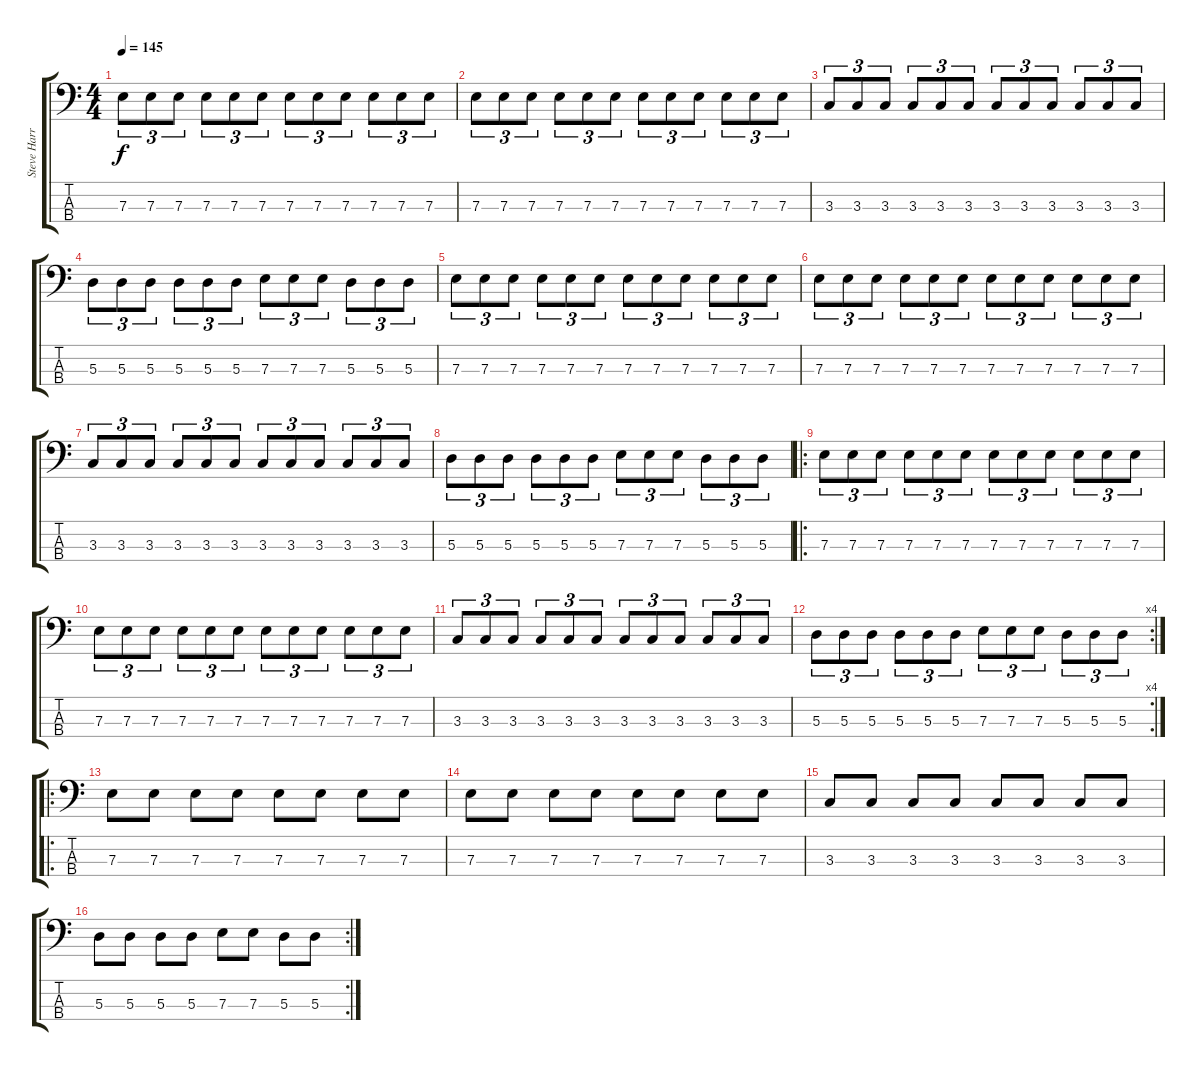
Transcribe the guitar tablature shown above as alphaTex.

\track ("Steve Harris" "Steve Harr") {instrument electricbassfinger}
\staff {score tabs}
\tuning (G2 D2 A1 E1) {hide}
\ts (4 4)
\tempo 145
\clef f4
\ks c
7.3.8{tu (3 2) dy f} 7.3.8{tu (3 2)} 7.3.8{tu (3 2)} 7.3.8{tu (3 2)} 7.3.8{tu (3 2)} 7.3.8{tu (3 2)} 7.3.8{tu (3 2)} 7.3.8{tu (3 2)} 7.3.8{tu (3 2)} 7.3.8{tu (3 2)} 7.3.8{tu (3 2)} 7.3.8{tu (3 2)} |
7.3.8{tu (3 2)} 7.3.8{tu (3 2)} 7.3.8{tu (3 2)} 7.3.8{tu (3 2)} 7.3.8{tu (3 2)} 7.3.8{tu (3 2)} 7.3.8{tu (3 2)} 7.3.8{tu (3 2)} 7.3.8{tu (3 2)} 7.3.8{tu (3 2)} 7.3.8{tu (3 2)} 7.3.8{tu (3 2)} |
3.3.8{tu (3 2)} 3.3.8{tu (3 2)} 3.3.8{tu (3 2)} 3.3.8{tu (3 2)} 3.3.8{tu (3 2)} 3.3.8{tu (3 2)} 3.3.8{tu (3 2)} 3.3.8{tu (3 2)} 3.3.8{tu (3 2)} 3.3.8{tu (3 2)} 3.3.8{tu (3 2)} 3.3.8{tu (3 2)} |
5.3.8{tu (3 2)} 5.3.8{tu (3 2)} 5.3.8{tu (3 2)} 5.3.8{tu (3 2)} 5.3.8{tu (3 2)} 5.3.8{tu (3 2)} 7.3.8{tu (3 2)} 7.3.8{tu (3 2)} 7.3.8{tu (3 2)} 5.3.8{tu (3 2)} 5.3.8{tu (3 2)} 5.3.8{tu (3 2)} |
7.3.8{tu (3 2)} 7.3.8{tu (3 2)} 7.3.8{tu (3 2)} 7.3.8{tu (3 2)} 7.3.8{tu (3 2)} 7.3.8{tu (3 2)} 7.3.8{tu (3 2)} 7.3.8{tu (3 2)} 7.3.8{tu (3 2)} 7.3.8{tu (3 2)} 7.3.8{tu (3 2)} 7.3.8{tu (3 2)} |
7.3.8{tu (3 2)} 7.3.8{tu (3 2)} 7.3.8{tu (3 2)} 7.3.8{tu (3 2)} 7.3.8{tu (3 2)} 7.3.8{tu (3 2)} 7.3.8{tu (3 2)} 7.3.8{tu (3 2)} 7.3.8{tu (3 2)} 7.3.8{tu (3 2)} 7.3.8{tu (3 2)} 7.3.8{tu (3 2)} |
3.3.8{tu (3 2)} 3.3.8{tu (3 2)} 3.3.8{tu (3 2)} 3.3.8{tu (3 2)} 3.3.8{tu (3 2)} 3.3.8{tu (3 2)} 3.3.8{tu (3 2)} 3.3.8{tu (3 2)} 3.3.8{tu (3 2)} 3.3.8{tu (3 2)} 3.3.8{tu (3 2)} 3.3.8{tu (3 2)} |
5.3.8{tu (3 2)} 5.3.8{tu (3 2)} 5.3.8{tu (3 2)} 5.3.8{tu (3 2)} 5.3.8{tu (3 2)} 5.3.8{tu (3 2)} 7.3.8{tu (3 2)} 7.3.8{tu (3 2)} 7.3.8{tu (3 2)} 5.3.8{tu (3 2)} 5.3.8{tu (3 2)} 5.3.8{tu (3 2)} |
\ro
7.3.8{tu (3 2)} 7.3.8{tu (3 2)} 7.3.8{tu (3 2)} 7.3.8{tu (3 2)} 7.3.8{tu (3 2)} 7.3.8{tu (3 2)} 7.3.8{tu (3 2)} 7.3.8{tu (3 2)} 7.3.8{tu (3 2)} 7.3.8{tu (3 2)} 7.3.8{tu (3 2)} 7.3.8{tu (3 2)} |
7.3.8{tu (3 2)} 7.3.8{tu (3 2)} 7.3.8{tu (3 2)} 7.3.8{tu (3 2)} 7.3.8{tu (3 2)} 7.3.8{tu (3 2)} 7.3.8{tu (3 2)} 7.3.8{tu (3 2)} 7.3.8{tu (3 2)} 7.3.8{tu (3 2)} 7.3.8{tu (3 2)} 7.3.8{tu (3 2)} |
3.3.8{tu (3 2)} 3.3.8{tu (3 2)} 3.3.8{tu (3 2)} 3.3.8{tu (3 2)} 3.3.8{tu (3 2)} 3.3.8{tu (3 2)} 3.3.8{tu (3 2)} 3.3.8{tu (3 2)} 3.3.8{tu (3 2)} 3.3.8{tu (3 2)} 3.3.8{tu (3 2)} 3.3.8{tu (3 2)} |
\rc 4
5.3.8{tu (3 2)} 5.3.8{tu (3 2)} 5.3.8{tu (3 2)} 5.3.8{tu (3 2)} 5.3.8{tu (3 2)} 5.3.8{tu (3 2)} 7.3.8{tu (3 2)} 7.3.8{tu (3 2)} 7.3.8{tu (3 2)} 5.3.8{tu (3 2)} 5.3.8{tu (3 2)} 5.3.8{tu (3 2)} |
\ro
7.3.8 7.3.8 7.3.8 7.3.8 7.3.8 7.3.8 7.3.8 7.3.8 |
7.3.8 7.3.8 7.3.8 7.3.8 7.3.8 7.3.8 7.3.8 7.3.8 |
3.3.8 3.3.8 3.3.8 3.3.8 3.3.8 3.3.8 3.3.8 3.3.8 |
\rc 2
5.3.8 5.3.8 5.3.8 5.3.8 7.3.8 7.3.8 5.3.8 5.3.8
